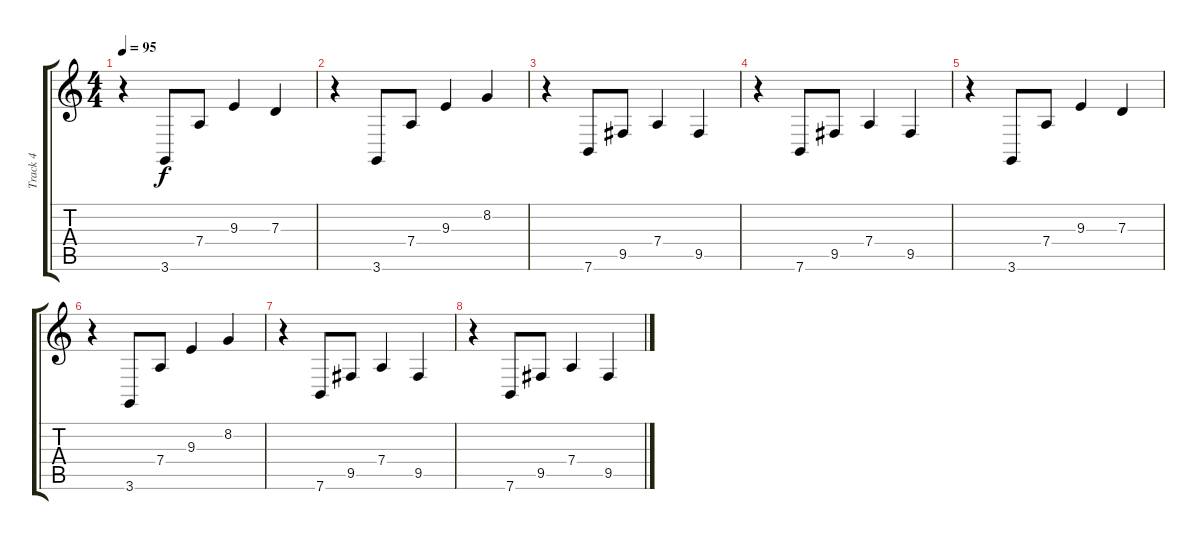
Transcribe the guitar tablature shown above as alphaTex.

\track ("Track 4" "Track 4") {instrument acousticgrandpiano}
\staff {score tabs}
\tuning (E4 B3 G3 D3 A2 E2) {hide}
\ts (4 4)
\tempo 95
\clef g2
\ks c
r.4{dy f} 3.6.8 7.4.8 9.3.4 7.3.4 |
r.4 3.6.8 7.4.8 9.3.4 8.2.4 |
r.4 7.6.8 9.5.8 7.4.4 9.5.4 |
r.4 7.6.8 9.5.8 7.4.4 9.5.4 |
r.4 3.6.8 7.4.8 9.3.4 7.3.4 |
r.4 3.6.8 7.4.8 9.3.4 8.2.4 |
r.4 7.6.8 9.5.8 7.4.4 9.5.4 |
r.4 7.6.8 9.5.8 7.4.4 9.5.4
